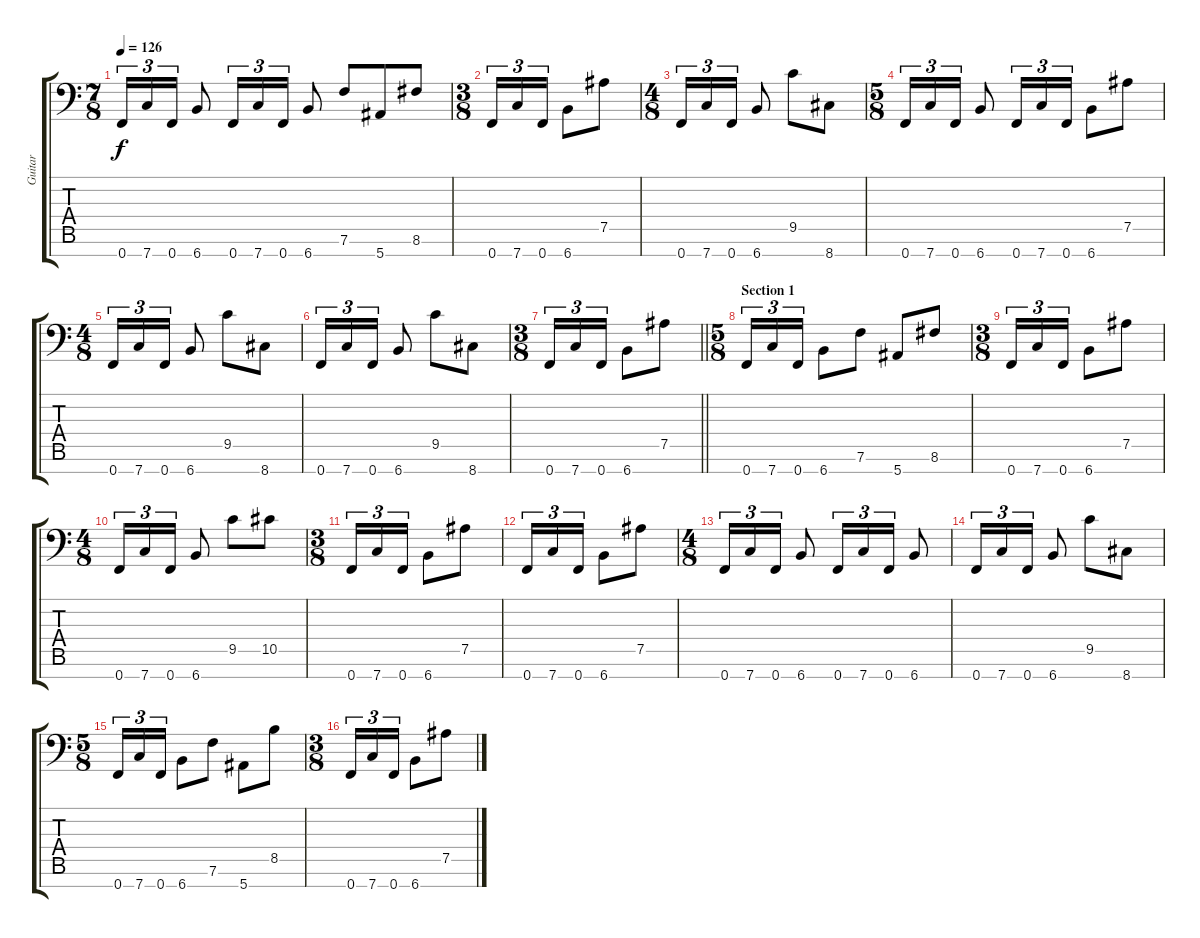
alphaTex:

\track ("Guitar" "Guitar") {instrument overdrivenguitar}
\staff {score tabs}
\tuning (Bb3 Gb3 Db3 Ab2 Eb2 Bb1 F1) {hide}
\ts (7 8)
\tempo 126
\clef f4
\ks c
0.7.16{tu (3 2) dy f} 7.7.16{tu (3 2)} 0.7.16{tu (3 2)} 6.7.8 0.7.16{tu (3 2)} 7.7.16{tu (3 2)} 0.7.16{tu (3 2)} 6.7.8 7.6.8 5.7.8 8.6.8 |
\ts (3 8)
0.7.16{tu (3 2)} 7.7.16{tu (3 2)} 0.7.16{tu (3 2)} 6.7.8 7.5.8 |
\ts (4 8)
0.7.16{tu (3 2)} 7.7.16{tu (3 2)} 0.7.16{tu (3 2)} 6.7.8 9.5.8 8.7.8 |
\ts (5 8)
0.7.16{tu (3 2)} 7.7.16{tu (3 2)} 0.7.16{tu (3 2)} 6.7.8 0.7.16{tu (3 2)} 7.7.16{tu (3 2)} 0.7.16{tu (3 2)} 6.7.8 7.5.8 |
\ts (4 8)
0.7.16{tu (3 2)} 7.7.16{tu (3 2)} 0.7.16{tu (3 2)} 6.7.8 9.5.8 8.7.8 |
0.7.16{tu (3 2)} 7.7.16{tu (3 2)} 0.7.16{tu (3 2)} 6.7.8 9.5.8 8.7.8 |
\ts (3 8)
\barLineRight lightlight
0.7.16{tu (3 2)} 7.7.16{tu (3 2)} 0.7.16{tu (3 2)} 6.7.8 7.5.8 |
\ts (5 8)
\section ("" "Section 1")
0.7.16{tu (3 2)} 7.7.16{tu (3 2)} 0.7.16{tu (3 2)} 6.7.8 7.6.8 5.7.8 8.6.8 |
\ts (3 8)
0.7.16{tu (3 2)} 7.7.16{tu (3 2)} 0.7.16{tu (3 2)} 6.7.8 7.5.8 |
\ts (4 8)
0.7.16{tu (3 2)} 7.7.16{tu (3 2)} 0.7.16{tu (3 2)} 6.7.8 9.5.8 10.5.8 |
\ts (3 8)
0.7.16{tu (3 2)} 7.7.16{tu (3 2)} 0.7.16{tu (3 2)} 6.7.8 7.5.8 |
0.7.16{tu (3 2)} 7.7.16{tu (3 2)} 0.7.16{tu (3 2)} 6.7.8 7.5.8 |
\ts (4 8)
0.7.16{tu (3 2)} 7.7.16{tu (3 2)} 0.7.16{tu (3 2)} 6.7.8 0.7.16{tu (3 2)} 7.7.16{tu (3 2)} 0.7.16{tu (3 2)} 6.7.8 |
0.7.16{tu (3 2)} 7.7.16{tu (3 2)} 0.7.16{tu (3 2)} 6.7.8 9.5.8 8.7.8 |
\ts (5 8)
0.7.16{tu (3 2)} 7.7.16{tu (3 2)} 0.7.16{tu (3 2)} 6.7.8 7.6.8 5.7.8 8.5.8 |
\ts (3 8)
0.7.16{tu (3 2)} 7.7.16{tu (3 2)} 0.7.16{tu (3 2)} 6.7.8 7.5.8
